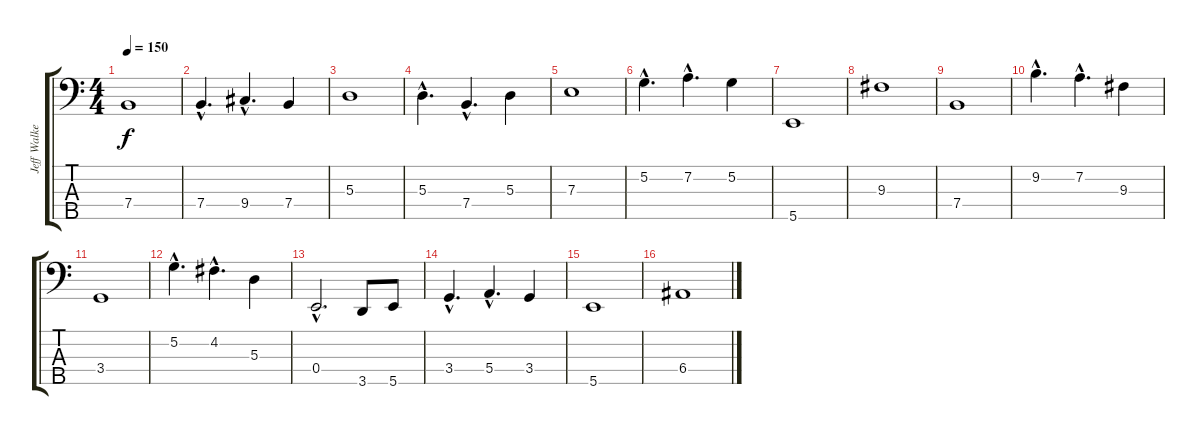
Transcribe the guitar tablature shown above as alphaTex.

\track ("Jeff Walker (Bass)" "Jeff Walke") {instrument electricbasspick}
\staff {score tabs}
\tuning (G2 D2 A1 E1 B0) {hide}
\ts (4 4)
\tempo 150
\clef f4
\ks c
7.4.1{dy f} |
7.4{hac}.4{d} 9.4{hac}.4{d} 7.4.4 |
5.3.1 |
5.3{hac}.4{d} 7.4{hac}.4{d} 5.3.4 |
7.3.1 |
5.2{hac}.4{d} 7.2{hac}.4{d} 5.2.4 |
5.5.1 |
9.3.1 |
7.4.1 |
9.2{hac}.4{d} 7.2{hac}.4{d} 9.3.4 |
3.4.1 |
5.2{hac}.4{d} 4.2{hac}.4{d} 5.3.4 |
0.4{hac}.2{d} 3.5.8 5.5.8 |
3.4{hac}.4{d} 5.4{hac}.4{d} 3.4.4 |
5.5.1 |
6.4.1
